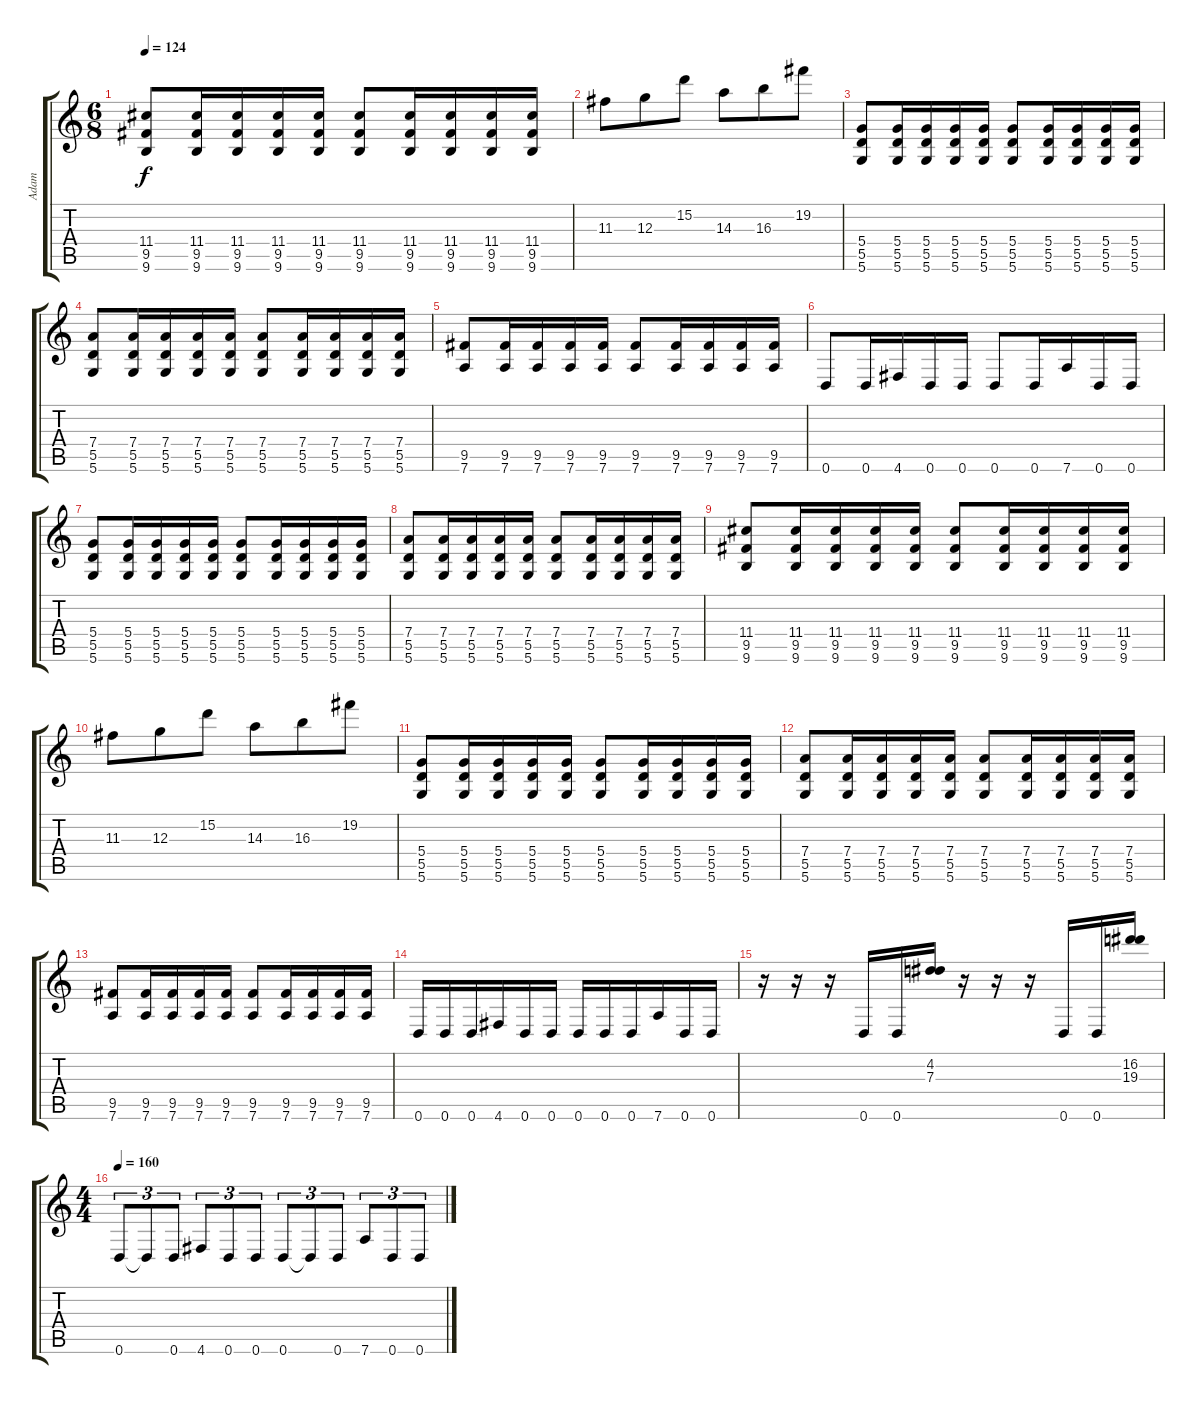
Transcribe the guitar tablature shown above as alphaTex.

\track ("Adam" "Adam") {instrument electricguitarjazz}
\staff {score tabs}
\tuning (E4 B3 G3 D3 A2 D2) {hide}
\ts (6 8)
\tempo 124
\clef g2
\ks c
(11.4 9.5 9.6).8{dy f} (11.4 9.5 9.6).16 (11.4 9.5 9.6).16 (11.4 9.5 9.6).16 (11.4 9.5 9.6).16 (11.4 9.5 9.6).8 (11.4 9.5 9.6).16 (11.4 9.5 9.6).16 (11.4 9.5 9.6).16 (11.4 9.5 9.6).16 |
11.3.8 12.3.8 15.2.8 14.3.8 16.3.8 19.2.8 |
(5.4 5.5 5.6).8 (5.4 5.5 5.6).16 (5.4 5.5 5.6).16 (5.4 5.5 5.6).16 (5.4 5.5 5.6).16 (5.4 5.5 5.6).8 (5.4 5.5 5.6).16 (5.4 5.5 5.6).16 (5.4 5.5 5.6).16 (5.4 5.5 5.6).16 |
(7.4 5.5 5.6).8 (7.4 5.5 5.6).16 (7.4 5.5 5.6).16 (7.4 5.5 5.6).16 (7.4 5.5 5.6).16 (7.4 5.5 5.6).8 (7.4 5.5 5.6).16 (7.4 5.5 5.6).16 (7.4 5.5 5.6).16 (7.4 5.5 5.6).16 |
(9.5 7.6).8 (9.5 7.6).16 (9.5 7.6).16 (9.5 7.6).16 (9.5 7.6).16 (9.5 7.6).8 (9.5 7.6).16 (9.5 7.6).16 (9.5 7.6).16 (9.5 7.6).16 |
0.6.8 0.6.16 4.6.16 0.6.16 0.6.16 0.6.8 0.6.16 7.6.16 0.6.16 0.6.16 |
(5.4 5.5 5.6).8 (5.4 5.5 5.6).16 (5.4 5.5 5.6).16 (5.4 5.5 5.6).16 (5.4 5.5 5.6).16 (5.4 5.5 5.6).8 (5.4 5.5 5.6).16 (5.4 5.5 5.6).16 (5.4 5.5 5.6).16 (5.4 5.5 5.6).16 |
(7.4 5.5 5.6).8 (7.4 5.5 5.6).16 (7.4 5.5 5.6).16 (7.4 5.5 5.6).16 (7.4 5.5 5.6).16 (7.4 5.5 5.6).8 (7.4 5.5 5.6).16 (7.4 5.5 5.6).16 (7.4 5.5 5.6).16 (7.4 5.5 5.6).16 |
(11.4 9.5 9.6).8 (11.4 9.5 9.6).16 (11.4 9.5 9.6).16 (11.4 9.5 9.6).16 (11.4 9.5 9.6).16 (11.4 9.5 9.6).8 (11.4 9.5 9.6).16 (11.4 9.5 9.6).16 (11.4 9.5 9.6).16 (11.4 9.5 9.6).16 |
11.3.8 12.3.8 15.2.8 14.3.8 16.3.8 19.2.8 |
(5.4 5.5 5.6).8 (5.4 5.5 5.6).16 (5.4 5.5 5.6).16 (5.4 5.5 5.6).16 (5.4 5.5 5.6).16 (5.4 5.5 5.6).8 (5.4 5.5 5.6).16 (5.4 5.5 5.6).16 (5.4 5.5 5.6).16 (5.4 5.5 5.6).16 |
(7.4 5.5 5.6).8 (7.4 5.5 5.6).16 (7.4 5.5 5.6).16 (7.4 5.5 5.6).16 (7.4 5.5 5.6).16 (7.4 5.5 5.6).8 (7.4 5.5 5.6).16 (7.4 5.5 5.6).16 (7.4 5.5 5.6).16 (7.4 5.5 5.6).16 |
(9.5 7.6).8 (9.5 7.6).16 (9.5 7.6).16 (9.5 7.6).16 (9.5 7.6).16 (9.5 7.6).8 (9.5 7.6).16 (9.5 7.6).16 (9.5 7.6).16 (9.5 7.6).16 |
0.6.16 0.6.16 0.6.16 4.6.16 0.6.16 0.6.16 0.6.16 0.6.16 0.6.16 7.6.16 0.6.16 0.6.16 |
r.16 r.16 r.16 0.6.16 0.6.16 (4.2 7.3).16 r.16 r.16 r.16 0.6.16 0.6.16 (16.2 19.3).16 |
\ts (4 4)
\tempo 160
0.6.8{tu (3 2)} 0.6{t}.8{tu (3 2)} 0.6.8{tu (3 2)} 4.6.8{tu (3 2)} 0.6.8{tu (3 2)} 0.6.8{tu (3 2)} 0.6.8{tu (3 2)} 0.6{t}.8{tu (3 2)} 0.6.8{tu (3 2)} 7.6.8{tu (3 2)} 0.6.8{tu (3 2)} 0.6.8{tu (3 2)}
